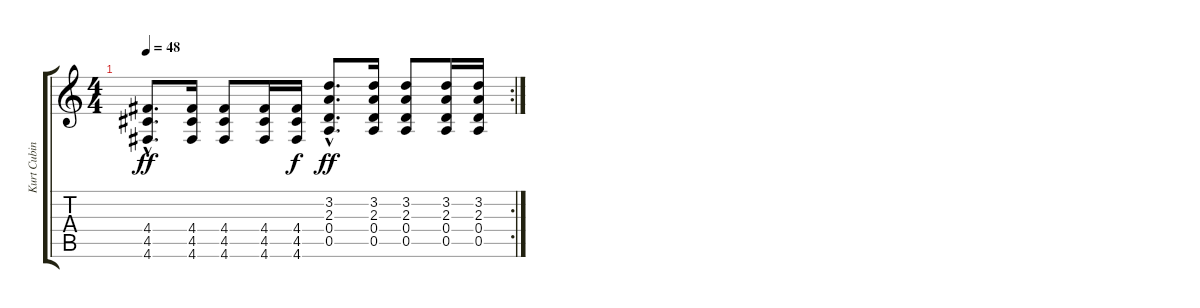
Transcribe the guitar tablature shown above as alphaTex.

\track ("Kurt Cubin Acoustic" "Kurt Cubin") {instrument acousticguitarsteel}
\staff {score tabs}
\tuning (E4 B3 G3 D3 A2 D2) {hide}
\rc 2
\ts (4 4)
\tempo 48
\clef g2
\ks c
(4.4{hac} 4.5{hac} 4.6{hac}).8{d dy ff} (4.4 4.5 4.6).16 (4.4 4.5 4.6).8 (4.4 4.5 4.6).16 (4.4 4.5 4.6).16{dy f} (3.2{hac} 2.3{hac} 0.4{hac} 0.5{hac}).8{d dy ff} (3.2 2.3 0.4 0.5).16 (3.2 2.3 0.4 0.5).8 (3.2 2.3 0.4 0.5).16 (3.2 2.3 0.4 0.5).16
